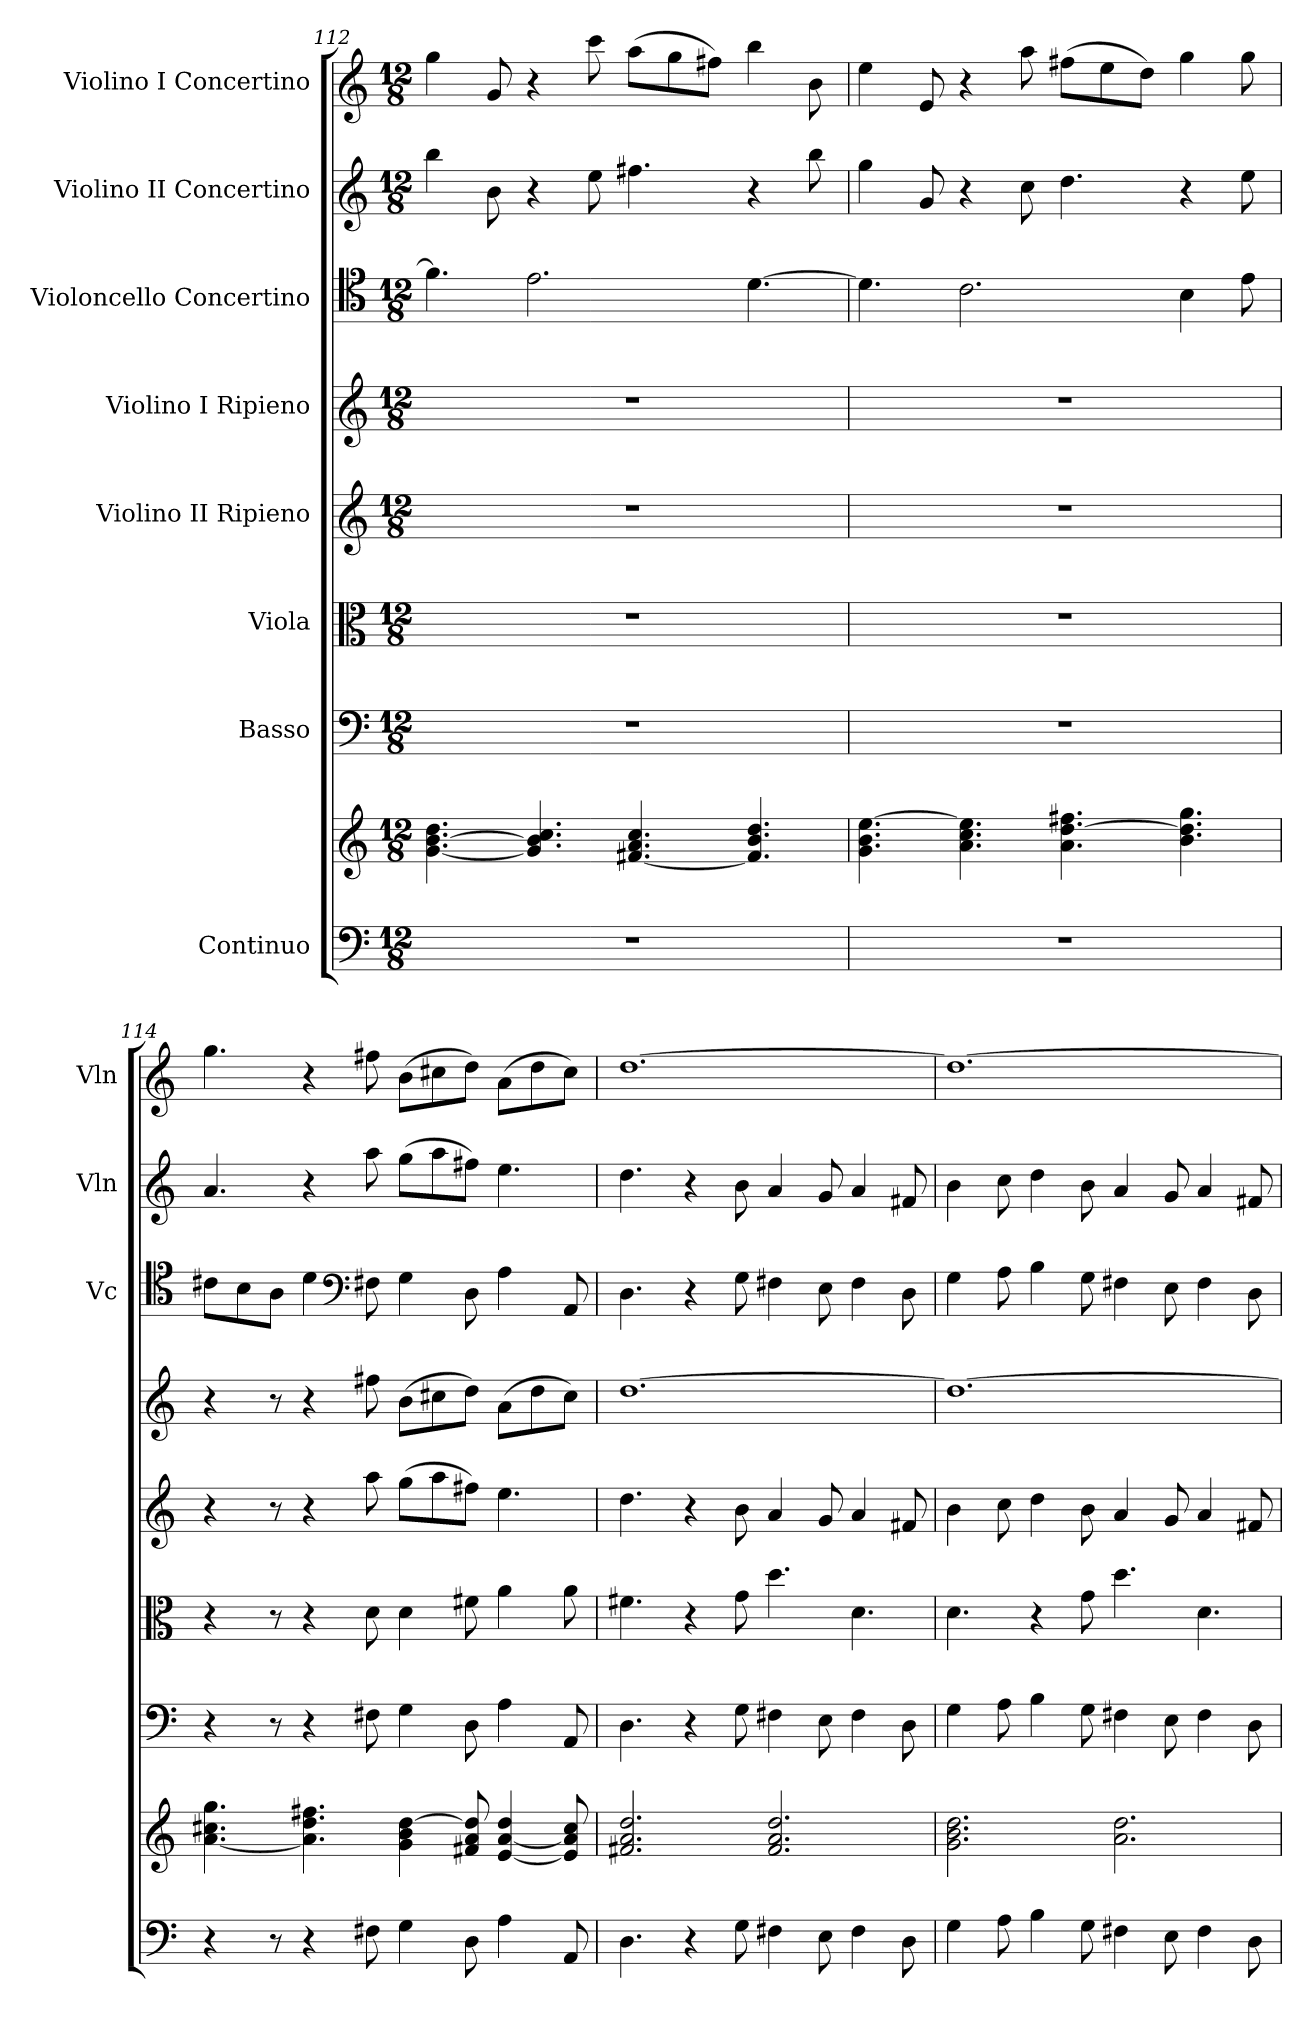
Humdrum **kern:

**kern	**kern	**kern	**kern	**kern	**kern	**kern	**kern	**kern
*part8	*part8	*part7	*part6	*part5	*part4	*part3	*part2	*part1
*staff9	*staff8	*staff7	*staff6	*staff5	*staff4	*staff3	*staff2	*staff1
*I"Continuo	*	*I"Basso	*I"Viola	*I"Violino II Ripieno	*I"Violino I Ripieno	*I"Violoncello Concertino	*I"Violino II Concertino	*I"Violino I Concertino
*	*	*	*	*	*	*I'Vc	*I'Vln	*I'Vln
*clefF4	*clefG2	*clefF4	*clefC3	*clefG2	*clefG2	*clefC4	*clefG2	*clefG2
*k[]	*k[]	*k[]	*k[]	*k[]	*k[]	*k[]	*k[]	*k[]
*M12/8	*M12/8	*M12/8	*M12/8	*M12/8	*M12/8	*M12/8	*M12/8	*M12/8
=112	=112	=112	=112	=112	=112	=112	=112	=112
1.r	[4.g\ [4.b\ 4.dd\	1.r	1.r	1.r	1.r	4.f#\]	4bb\	4gg\
.	.	.	.	.	.	.	8b\	8g/
.	4.g/] 4.b/] 4.cc/	.	.	.	.	2.e\	4r	4r
.	.	.	.	.	.	.	8ee\	8ccc\
.	[4.f#X/ 4.a/ 4.cc/	.	.	.	.	.	4.ff#X\	(>8aa\L
.	.	.	.	.	.	.	.	8gg\
.	.	.	.	.	.	.	.	8ff#X\J)
.	4.f#/] 4.b/ 4.dd/	.	.	.	.	[4.d\	4r	4bb\
.	.	.	.	.	.	.	8bb\	8b\
=113	=113	=113	=113	=113	=113	=113	=113	=113
1.r	4.g\ 4.b\ [4.ee\	1.r	1.r	1.r	1.r	4.d\]	4gg\	4ee\
.	.	.	.	.	.	.	8g/	8e/
.	4.a\ 4.cc\ 4.ee\]	.	.	.	.	2.c\	4r	4r
.	.	.	.	.	.	.	8cc\	8aa\
.	4.a\ [4.dd\ 4.ff#X\	.	.	.	.	.	4.dd\	(>8ff#X\L
.	.	.	.	.	.	.	.	8ee\
.	.	.	.	.	.	.	.	8dd\J)
.	4.b\ 4.dd\] 4.gg\	.	.	.	.	4B\	4r	4gg\
.	.	.	.	.	.	8e\	8ee\	8gg\
=114	=114	=114	=114	=114	=114	=114	=114	=114
4r	[4.a\ 4.cc#X\ 4.gg\	4r	4r	4r	4r	8c#X\L	4.a/	4.gg\
.	.	.	.	.	.	8B\	.	.
8r	.	8r	8r	8r	8r	8A\J	.	.
4r	4.a\] 4.dd\ 4.ff#X\	4r	4r	4r	4r	4d\	4r	4r
*	*	*	*	*	*	*clefF4	*	*
8F#X\	.	8F#X\	8d\	8aa\	8ff#X\	8F#X\	8aa\	8ff#X\
4G\	4g\ 4b\ [4dd\	4G\	4d\	(>8gg\L	(>8b\L	4G\	(>8gg\L	(>8b\L
.	.	.	.	8aa\	8cc#X\	.	8aa\	8cc#X\
8D\	8f#X/ 8a/ 8dd/]	8D\	8f#X\	8ff#X\J)	8dd\J)	8D\	8ff#X\J)	8dd\J)
4A\	[4e/ [4a/ 4dd/	4A\	4a\	4.ee\	(>8a\L	4A\	4.ee\	(>8a\L
.	.	.	.	.	8dd\	.	.	8dd\
8AA/	8e/] 8a/] 8cc#/	8AA/	8a\	.	8cc#\J)	8AA/	.	8cc#\J)
!!LO:PB:g=z
=115	=115	=115	=115	=115	=115	=115	=115	=115
4.D\	2.f#X/ 2.a/ 2.dd/	4.D\	4.f#X\	4.dd\	[1.dd	4.D\	4.dd\	[1.dd
4r	.	4r	4r	4r	.	4r	4r	.
8G\	.	8G\	8g\	8b\	.	8G\	8b\	.
4F#X\	2.f#/ 2.a/ 2.dd/	4F#X\	4.dd\	4a/	.	4F#X\	4a/	.
8E\	.	8E\	.	8g/	.	8E\	8g/	.
4F#\	.	4F#\	4.d\	4a/	.	4F#\	4a/	.
8D\	.	8D\	.	8f#X/	.	8D\	8f#X/	.
=116	=116	=116	=116	=116	=116	=116	=116	=116
4G\	2.g\ 2.b\ 2.dd\	4G\	4.d\	4b\	1.dd_	4G\	4b\	1.dd_
8A\	.	8A\	.	8cc\	.	8A\	8cc\	.
4B\	.	4B\	4r	4dd\	.	4B\	4dd\	.
8G\	.	8G\	8g\	8b\	.	8G\	8b\	.
4F#X\	2.a\ 2.dd\	4F#X\	4.dd\	4a/	.	4F#X\	4a/	.
8E\	.	8E\	.	8g/	.	8E\	8g/	.
4F#\	.	4F#\	4.d\	4a/	.	4F#\	4a/	.
8D\	.	8D\	.	8f#X/	.	8D\	8f#X/	.
=	=	=	=	=	=	=	=	=
*-	*-	*-	*-	*-	*-	*-	*-	*-
